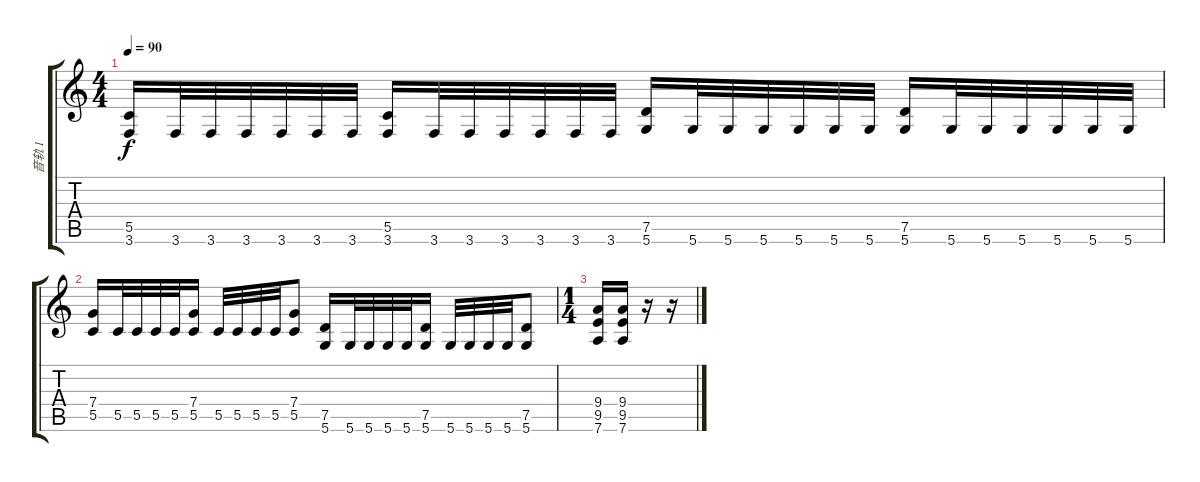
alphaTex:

\track ("音轨 1" "音轨 1") {instrument distortionguitar}
\staff {score tabs}
\tuning (D4 A3 F3 C3 G2 D2) {hide}
\ts (4 4)
\tempo 90
\clef g2
\ks c
(5.5 3.6).16{dy f} 3.6.32 3.6.32 3.6.32 3.6.32 3.6.32 3.6.32 (5.5 3.6).16 3.6.32 3.6.32 3.6.32 3.6.32 3.6.32 3.6.32 (7.5 5.6).16 5.6.32 5.6.32 5.6.32 5.6.32 5.6.32 5.6.32 (7.5 5.6).16 5.6.32 5.6.32 5.6.32 5.6.32 5.6.32 5.6.32 |
(7.4 5.5).16 5.5.32 5.5.32 5.5.32 5.5.32 (7.4 5.5).16 5.5.32 5.5.32 5.5.32 5.5.32 (7.4 5.5).8 (7.5 5.6).16 5.6.32 5.6.32 5.6.32 5.6.32 (7.5 5.6).16 5.6.32 5.6.32 5.6.32 5.6.32 (7.5 5.6).8 |
\ts (1 4)
(9.4 9.5 7.6).16 (9.4 9.5 7.6).16 r.16 r.16
